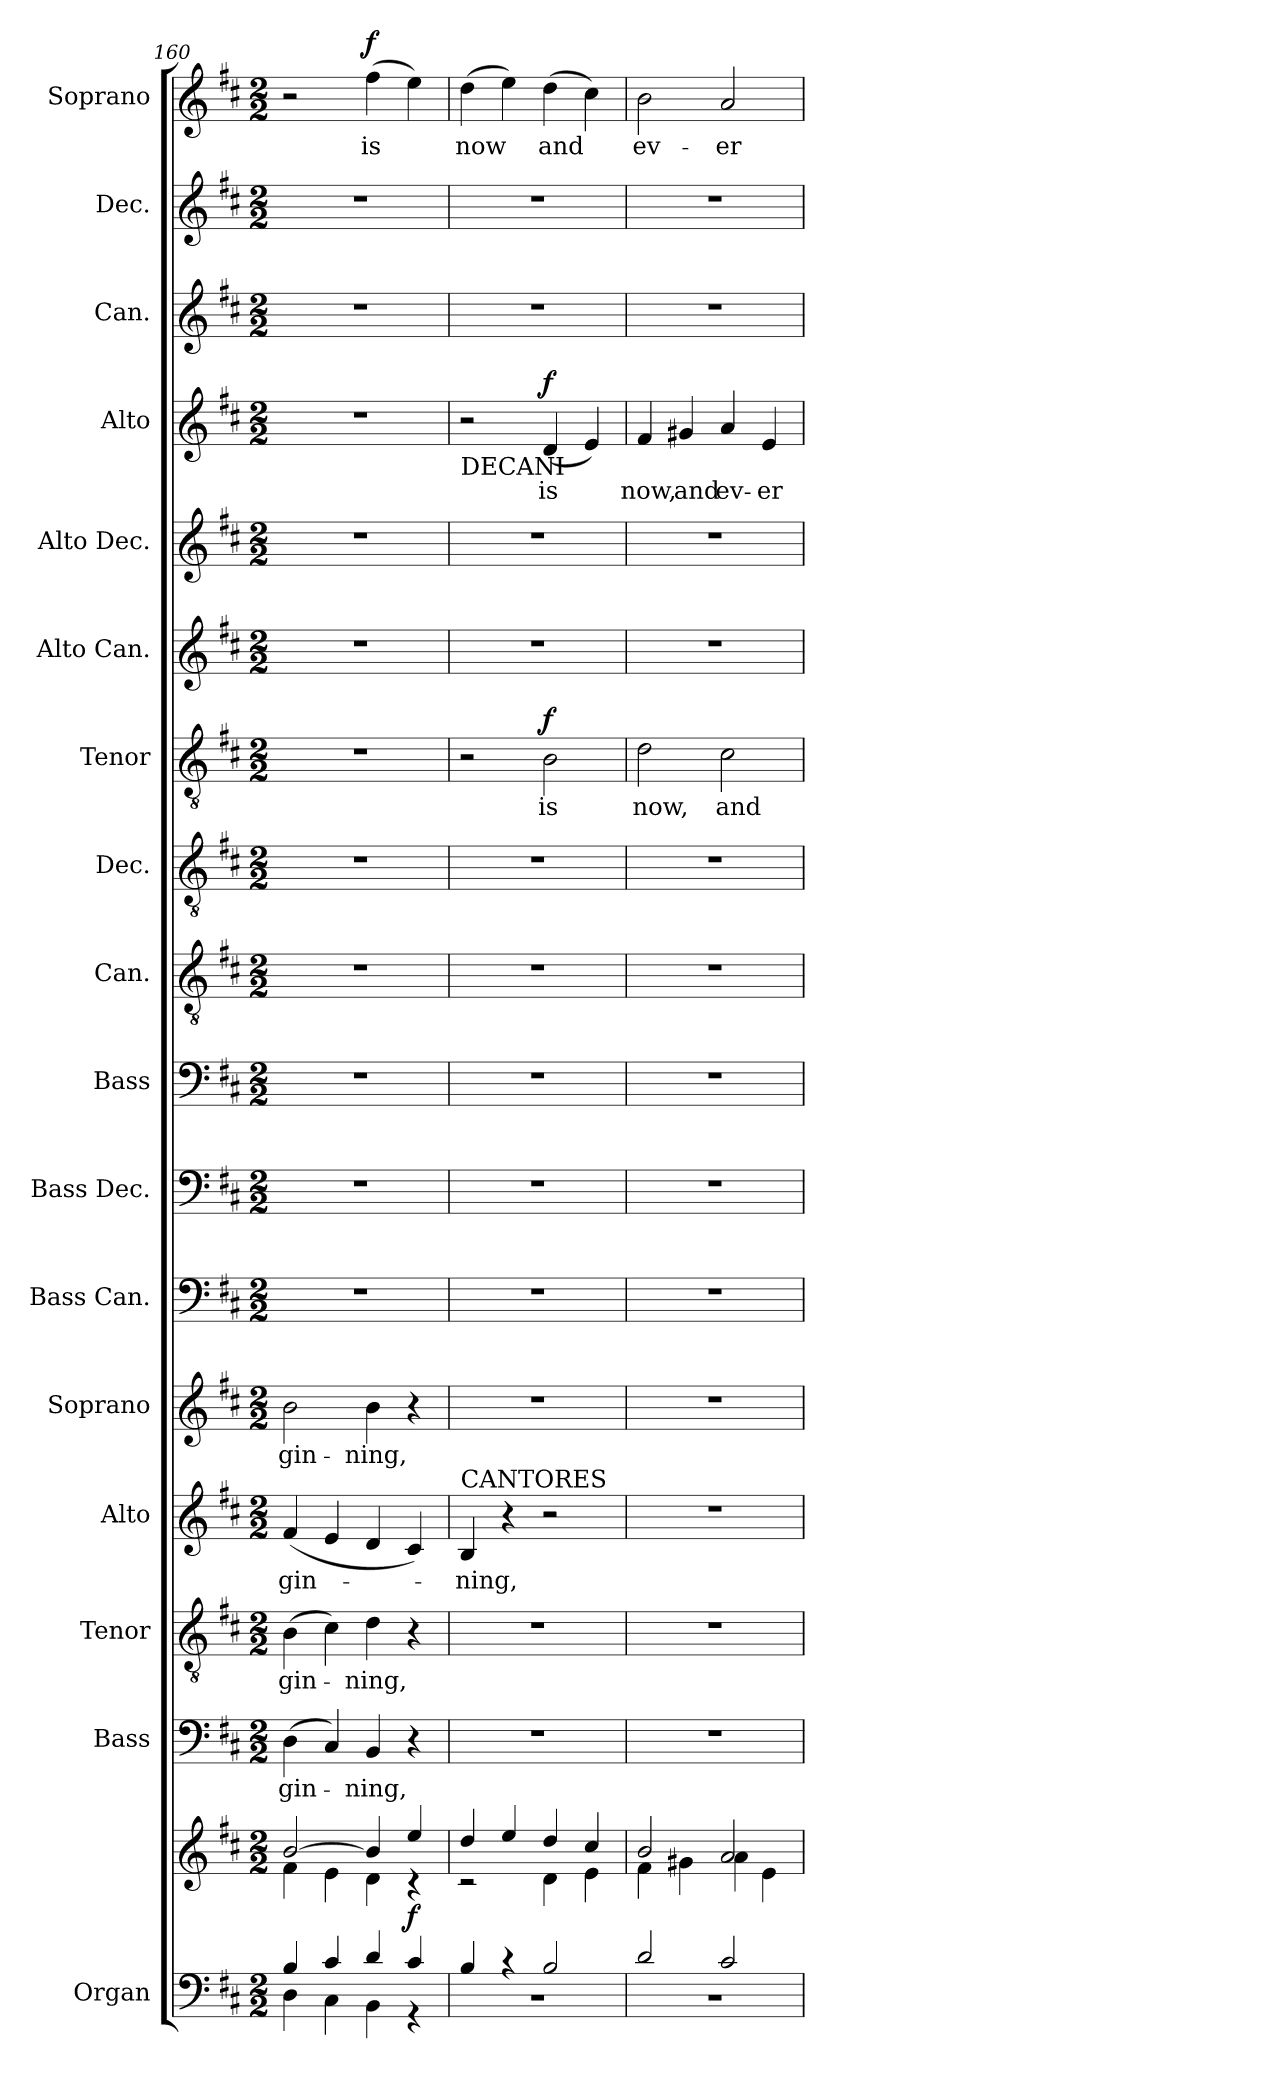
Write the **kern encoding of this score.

**kern	**kern	**dynam	**kern	**text	**kern	**text	**kern	**text	**kern	**text	**kern	**kern	**kern	**kern	**kern	**kern	**text	**dynam	**kern	**kern	**kern	**text	**dynam	**kern	**kern	**kern	**text	**dynam
*part17	*part17	*part17	*part16	*part16	*part15	*part15	*part14	*part14	*part13	*part13	*part12	*part11	*part10	*part9	*part8	*part7	*part7	*part7	*part6	*part5	*part4	*part4	*part4	*part3	*part2	*part1	*part1	*part1
*staff18	*staff17	*staff17/18	*staff16	*staff16	*staff15	*staff15	*staff14	*staff14	*staff13	*staff13	*staff12	*staff11	*staff10	*staff9	*staff8	*staff7	*staff7	*staff7	*staff6	*staff5	*staff4	*staff4	*staff4	*staff3	*staff2	*staff1	*staff1	*staff1
*I"Organ	*	*	*I"Bass	*	*I"Tenor	*	*I"Alto	*	*I"Soprano	*	*I"Bass Can.	*I"Bass Dec.	*I"Bass	*I"Can.	*I"Dec.	*I"Tenor	*	*	*I"Alto Can.	*I"Alto Dec.	*I"Alto	*	*	*I"Can.	*I"Dec.	*I"Soprano	*	*
*I'Org.	*	*	*I'B.	*	*I'T.	*	*I'A.	*	*I'S.	*	*I'B.   Can.	*I'Dec.	*I'B.	*	*I'Dec.	*I'T.	*	*	*I'A.   Can.	*I'Dec.	*I'A.	*	*	*	*I'Dec.	*I'S.	*	*
*clefF4	*clefG2	*	*clefF4	*	*clefGv2	*	*clefG2	*	*clefG2	*	*clefF4	*clefF4	*clefF4	*clefGv2	*clefGv2	*clefGv2	*	*	*clefG2	*clefG2	*clefG2	*	*	*clefG2	*clefG2	*clefG2	*	*
*	*	*	*	*	*ITrd7c12	*	*	*	*	*	*	*	*	*ITrd7c12	*ITrd7c12	*ITrd7c12	*	*	*	*	*	*	*	*	*	*	*	*
*k[f#c#]	*k[f#c#]	*	*k[f#c#]	*	*k[f#c#]	*	*k[f#c#]	*	*k[f#c#]	*	*k[f#c#]	*k[f#c#]	*k[f#c#]	*k[f#c#]	*k[f#c#]	*k[f#c#]	*	*	*k[f#c#]	*k[f#c#]	*k[f#c#]	*	*	*k[f#c#]	*k[f#c#]	*k[f#c#]	*	*
*D:	*D:	*	*D:	*	*D:	*	*D:	*	*D:	*	*D:	*D:	*D:	*D:	*D:	*D:	*	*	*D:	*D:	*D:	*	*	*D:	*D:	*D:	*	*
*M2/2	*M2/2	*	*M2/2	*	*M2/2	*	*M2/2	*	*M2/2	*	*M2/2	*M2/2	*M2/2	*M2/2	*M2/2	*M2/2	*	*	*M2/2	*M2/2	*M2/2	*	*	*M2/2	*M2/2	*M2/2	*	*
=160	=160	=160	=160	=160	=160	=160	=160	=160	=160	=160	=160	=160	=160	=160	=160	=160	=160	=160	=160	=160	=160	=160	=160	=160	=160	=160	=160	=160
*^	*^	*	*	*	*	*	*	*	*	*	*	*	*	*	*	*	*	*	*	*	*	*	*	*	*	*	*	*
!	!	!	!	!	!	!LO:LY:b:color=#000000	!	!	!	!	!	!	!	!	!	!	!	!	!	!	!	!	!	!	!	!	!	!	!	!
!	!	!	!	!	!	!	!	!LO:LY:b:color=#000000	!	!	!	!	!	!	!	!	!	!	!	!	!	!	!	!	!	!	!	!	!	!
!	!	!	!	!	!	!	!	!	!	!LO:LY:b:color=#000000	!	!	!	!	!	!	!	!	!	!	!	!	!	!	!	!	!	!	!	!
!	!	!	!	!	!	!	!	!	!	!	!	!LO:LY:b:color=#000000	!	!	!	!	!	!	!	!	!	!	!	!	!	!	!	!	!	!
4Bi/	4Di\	[2bi/	4f#i\	.	(4Di\	-gin-	(4BBi\	-gin-	(4f#i/	-gin-	2bi\	-gin-	1r	1r	1r	1r	1r	1r	.	.	1r	1r	1r	.	.	1r	1r	2r	.	.
4c#i/	4C#i\	.	4ei\	.	4C#i/)	.	4C#i\)	.	4ei/	.	.	.	.	.	.	.	.	.	.	.	.	.	.	.	.	.	.	.	.	.
!	!	!	!	!	!	!LO:LY:b:color=#000000	!	!	!	!	!	!	!	!	!	!	!	!	!	!	!	!	!	!	!	!	!	!	!	!
!	!	!	!	!	!	!	!	!LO:LY:b:color=#000000	!	!	!	!	!	!	!	!	!	!	!	!	!	!	!	!	!	!	!	!	!	!
!	!	!	!	!	!	!	!	!	!	!	!	!LO:LY:b:color=#000000	!	!	!	!	!	!	!	!	!	!	!	!	!	!	!	!	!	!
!	!	!	!	!	!	!	!	!	!	!	!	!	!	!	!	!	!	!	!	!	!	!	!	!	!	!	!	!	!LO:LY:b:color=#000000	!
4di/	4BBi\	4bi/]	4di\	.	4BBi/	-ning,	4Di\	-ning,	4di/	.	4bi\	-ning,	.	.	.	.	.	.	.	.	.	.	.	.	.	.	.	(4ff#i\	is	f
4c#i/	4r	4eei/	4r	f	4r	.	4r	.	4c#i/)	.	4r	.	.	.	.	.	.	.	.	.	.	.	.	.	.	.	.	4eei\)	.	.
!!LO:LB:g=z
=161	=161	=161	=161	=161	=161	=161	=161	=161	=161	=161	=161	=161	=161	=161	=161	=161	=161	=161	=161	=161	=161	=161	=161	=161	=161	=161	=161	=161	=161	=161
!	!	!	!	!	!	!	!	!	!	!LO:LY:b:color=#000000	!	!	!	!	!	!	!	!	!	!	!	!	!	!	!	!	!	!	!	!
!	!	!	!	!	!	!	!	!	!	!	!	!	!	!	!	!	!	!	!	!	!	!	!LO:TX:b:t=DECANI	!	!	!	!	!	!	!
!	!	!	!	!	!	!	!	!	!LO:TX:a:t=CANTORES	!	!	!	!	!	!	!	!	!	!	!	!	!	!	!	!	!	!	!	!	!
!	!	!	!	!	!	!	!	!	!	!	!	!	!	!	!	!	!	!	!	!	!	!	!	!	!	!	!	!	!LO:LY:b:color=#000000	!
4Bi/	1r	4ddi/	2r	.	1r	.	1r	.	4Bi/	-ning,	1r	.	1r	1r	1r	1r	1r	2r	.	.	1r	1r	2r	.	.	1r	1r	(4ddi\	now	.
4r	.	4eei/	.	.	.	.	.	.	4r	.	.	.	.	.	.	.	.	.	.	.	.	.	.	.	.	.	.	4eei\)	.	.
!	!	!	!	!	!	!	!	!	!	!	!	!	!	!	!	!	!	!	!LO:LY:b:color=#000000	!	!	!	!	!	!	!	!	!	!	!
!	!	!	!	!	!	!	!	!	!	!	!	!	!	!	!	!	!	!	!	!	!	!	!	!LO:LY:b:color=#000000	!	!	!	!	!	!
!	!	!	!	!	!	!	!	!	!	!	!	!	!	!	!	!	!	!	!	!	!	!	!	!	!	!	!	!	!LO:LY:b:color=#000000	!
2Bi/	.	4ddi/	4di\	.	.	.	.	.	2r	.	.	.	.	.	.	.	.	2BBi\	is	f	.	.	(4di/	is	f	.	.	(4ddi\	and	.
.	.	4cc#i/	4ei\	.	.	.	.	.	.	.	.	.	.	.	.	.	.	.	.	.	.	.	4ei/)	.	.	.	.	4cc#i\)	.	.
=162	=162	=162	=162	=162	=162	=162	=162	=162	=162	=162	=162	=162	=162	=162	=162	=162	=162	=162	=162	=162	=162	=162	=162	=162	=162	=162	=162	=162	=162	=162
!	!	!	!	!	!	!	!	!	!	!	!	!	!	!	!	!	!	!	!LO:LY:b:color=#000000	!	!	!	!	!	!	!	!	!	!	!
!	!	!	!	!	!	!	!	!	!	!	!	!	!	!	!	!	!	!	!	!	!	!	!	!LO:LY:b:color=#000000	!	!	!	!	!	!
!	!	!	!	!	!	!	!	!	!	!	!	!	!	!	!	!	!	!	!	!	!	!	!	!	!	!	!	!	!LO:LY:b:color=#000000	!
2di/	1r	2bi/	4f#i\	.	1r	.	1r	.	1r	.	1r	.	1r	1r	1r	1r	1r	2Di\	now,	.	1r	1r	4f#i/	now,	.	1r	1r	2bi\	ev-	.
!	!	!	!	!	!	!	!	!	!	!	!	!	!	!	!	!	!	!	!	!	!	!	!	!LO:LY:b:color=#000000	!	!	!	!	!	!
.	.	.	4g#Xi\	.	.	.	.	.	.	.	.	.	.	.	.	.	.	.	.	.	.	.	4g#Xi/	and	.	.	.	.	.	.
!	!	!	!	!	!	!	!	!	!	!	!	!	!	!	!	!	!	!	!LO:LY:b:color=#000000	!	!	!	!	!	!	!	!	!	!	!
!	!	!	!	!	!	!	!	!	!	!	!	!	!	!	!	!	!	!	!	!	!	!	!	!LO:LY:b:color=#000000	!	!	!	!	!	!
!	!	!	!	!	!	!	!	!	!	!	!	!	!	!	!	!	!	!	!	!	!	!	!	!	!	!	!	!	!LO:LY:b:color=#000000	!
2c#i/	.	2ai/	4ai\	.	.	.	.	.	.	.	.	.	.	.	.	.	.	2C#i\	and	.	.	.	4ai/	ev-	.	.	.	2ai/	-er	.
!	!	!	!	!	!	!	!	!	!	!	!	!	!	!	!	!	!	!	!	!	!	!	!	!LO:LY:b:color=#000000	!	!	!	!	!	!
.	.	.	4ei\	.	.	.	.	.	.	.	.	.	.	.	.	.	.	.	.	.	.	.	4ei/	-er	.	.	.	.	.	.
*v	*v	*	*	*	*	*	*	*	*	*	*	*	*	*	*	*	*	*	*	*	*	*	*	*	*	*	*	*	*	*
*	*v	*v	*	*	*	*	*	*	*	*	*	*	*	*	*	*	*	*	*	*	*	*	*	*	*	*	*	*	*
=	=	=	=	=	=	=	=	=	=	=	=	=	=	=	=	=	=	=	=	=	=	=	=	=	=	=	=	=
*-	*-	*-	*-	*-	*-	*-	*-	*-	*-	*-	*-	*-	*-	*-	*-	*-	*-	*-	*-	*-	*-	*-	*-	*-	*-	*-	*-	*-
